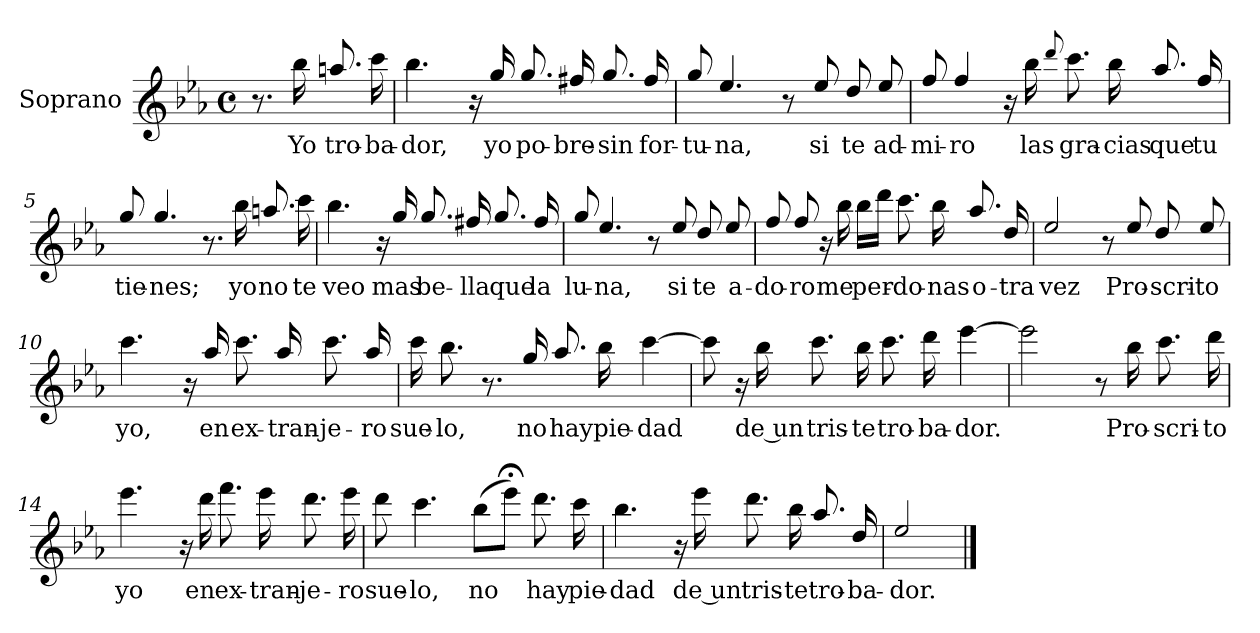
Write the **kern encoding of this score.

**kern	**text
*part1	*part1
*staff1	*staff1
*I"Soprano	*
*I'S	*
*clefG2	*
*ITrd7c12	*
*k[b-e-a-]	*
*E-:	*
*M4/4	*
*met(c)	*
=1	=1
8.r	.
!	!LO:LY:b
16b-\	Yo
!	!LO:LY:b
8.an/	tro-
!	!LO:LY:b
16cc\	-ba-
=2	=2
!	!LO:LY:b
4.b-\	-dor,
16r	.
!	!LO:LY:b
16g/	yo
!	!LO:LY:b
8.g/	po-
!	!LO:LY:b
16f#X/	-bre-
!	!LO:LY:b
8.g/	-sin
!	!LO:LY:b
16f#/	for-
=3	=3
!	!LO:LY:b
8g/	-tu-
!	!LO:LY:b
4.e-/	-na,
8r	.
!	!LO:LY:b
8e-/	si
!	!LO:LY:b
8d/	te
!	!LO:LY:b
8e-/	ad-
=4	=4
!	!LO:LY:b
8f/	-mi-
!	!LO:LY:b
4f/	-ro
16r	.
!	!LO:LY:b
16b-\	las
8qqdd/	.
!	!LO:LY:b
8.cc\	gra-
!	!LO:LY:b
16b-\	-cias
!	!LO:LY:b
8.a-/	que
!	!LO:LY:b
16f/	tu
!!LO:LB:g=z
=5	=5
!	!LO:LY:b
8g/	tie-
!	!LO:LY:b
4.g/	-nes;
8.r	.
!	!LO:LY:b
16b-\	yo
!	!LO:LY:b
8.an/	no
!	!LO:LY:b
16cc\	te
=6	=6
!	!LO:LY:b
4.b-\	veo
16r	.
!	!LO:LY:b
16g/	mas
!	!LO:LY:b
8.g/	be-
!	!LO:LY:b
16f#X/	-lla
!	!LO:LY:b
8.g/	que
!	!LO:LY:b
16f#/	la
=7	=7
!	!LO:LY:b
8g/	lu-
!	!LO:LY:b
4.e-/	-na,
8r	.
!	!LO:LY:b
8e-/	si
!	!LO:LY:b
8d/	te
!	!LO:LY:b
8e-/	a-
!!LO:LB:g=z
=8	=8
!	!LO:LY:b
8f/	-do-
!	!LO:LY:b
8f/	-ro
16r	.
!	!LO:LY:b
16b-\	me
!	!LO:LY:b
16b-\LL	per-
16dd\JJ	.
!	!LO:LY:b
8.cc\	-do-
!	!LO:LY:b
16b-\	-nas
!	!LO:LY:b
8.a-/	o-
!	!LO:LY:b
16d/	-tra
=9	=9
!	!LO:LY:b
2e-/	vez
8r	.
!	!LO:LY:b
8e-/	Pro-
!	!LO:LY:b
8d/	-scri-
!	!LO:LY:b
8e-/	-to
=10	=10
!	!LO:LY:b
4.cc\	yo,
16r	.
!	!LO:LY:b
16a-/	en
!	!LO:LY:b
8.cc\	ex-
!	!LO:LY:b
16a-/	-tran-
!	!LO:LY:b
8.cc\	-je-
!	!LO:LY:b
16a-/	-ro
!!LO:LB:g=z
=11	=11
!	!LO:LY:b
16cc\	sue-
!	!LO:LY:b
8.b-\	-lo,
8.r	.
!	!LO:LY:b
16g/	no
!	!LO:LY:b
8.a-/	hay
!	!LO:LY:b
16b-\	pie-
!	!LO:LY:b
[4cc\	-dad
=12	=12
8cc\]	.
16r	.
!	!LO:LY:b
16b-\	de un
!	!LO:LY:b
8.cc\	tris-
!	!LO:LY:b
16b-\	-te
!	!LO:LY:b
8.cc\	tro-
!	!LO:LY:b
16dd\	-ba-
!	!LO:LY:b
[4ee-\	-dor.
=13	=13
2ee-\]	.
8r	.
!	!LO:LY:b
16b-\	Pro-
!	!LO:LY:b
8.cc\	-scri-
!	!LO:LY:b
16dd\	-to
!!LO:LB:g=z
=14	=14
!	!LO:LY:b
4.ee-\	yo
16r	.
!	!LO:LY:b
16dd\	en
!	!LO:LY:b
8.ff\	ex-
!	!LO:LY:b
16ee-\	-tran-
!	!LO:LY:b
8.dd\	-je-
!	!LO:LY:b
16ee-\	-ro
=15	=15
!	!LO:LY:b
8dd\	sue-
!	!LO:LY:b
4.cc\	-lo,
!	!LO:LY:b
(>8b-\L	no
8ee-;<\J)	.
!	!LO:LY:b
8.dd\	hay
!	!LO:LY:b
16cc\	pie-
=16	=16
!	!LO:LY:b
4.b-\	-dad
16r	.
!	!LO:LY:b
16ee-\	de un
!	!LO:LY:b
8.dd\	tris-
!	!LO:LY:b
16b-\	-te
!	!LO:LY:b
8.a-/	tro-
!	!LO:LY:b
16d/	-ba-
=17	=17
!	!LO:LY:b
2e-/	-dor.
==	==
*-	*-
